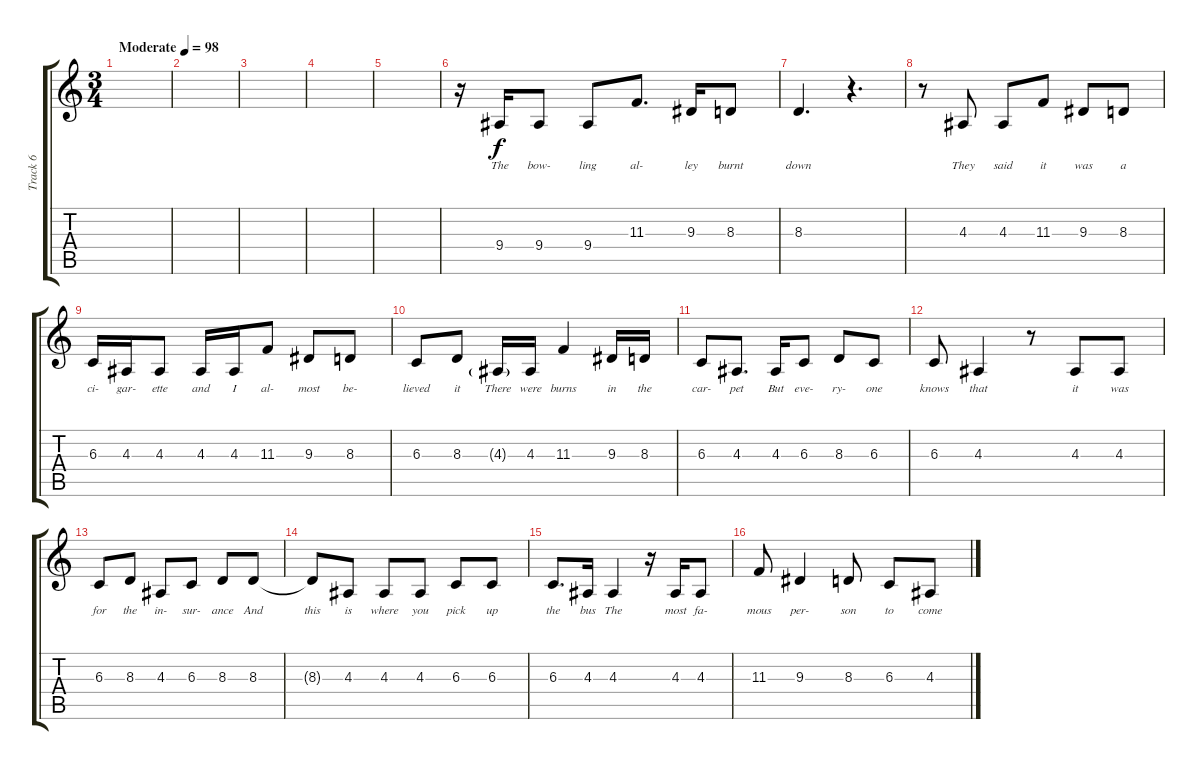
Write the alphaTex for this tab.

\track ("Track 6" "Track 6") {instrument clarinet}
\staff {score tabs}
\tuning (Eb4 Bb3 Gb3 Db3 Ab2 Eb2) {hide}
\ts (3 4)
\tempo (98 "Moderate")
\clef g2
\ks c
|
|
|
|
|
r.16 9.4.16{lyrics (0 "The") lyrics (1 "") lyrics (2 "") lyrics (3 "") lyrics (4 "")} 9.4.8{lyrics (0 "bow-") lyrics (1 "") lyrics (2 "") lyrics (3 "") lyrics (4 "")} 9.4.8{lyrics (0 "ling") lyrics (1 "") lyrics (2 "") lyrics (3 "") lyrics (4 "")} 11.3.8{d lyrics (0 "al-") lyrics (1 "") lyrics (2 "") lyrics (3 "") lyrics (4 "")} 9.3.16{lyrics (0 "ley") lyrics (1 "") lyrics (2 "") lyrics (3 "") lyrics (4 "")} 8.3.8{lyrics (0 "burnt") lyrics (1 "") lyrics (2 "") lyrics (3 "") lyrics (4 "")} |
8.3.4{d lyrics (0 "down") lyrics (1 "") lyrics (2 "") lyrics (3 "") lyrics (4 "")} r.4{d} |
r.8 4.3.8{lyrics (0 "They") lyrics (1 "") lyrics (2 "") lyrics (3 "") lyrics (4 "")} 4.3.8{lyrics (0 "said") lyrics (1 "") lyrics (2 "") lyrics (3 "") lyrics (4 "")} 11.3.8{lyrics (0 "it") lyrics (1 "") lyrics (2 "") lyrics (3 "") lyrics (4 "")} 9.3.8{lyrics (0 "was") lyrics (1 "") lyrics (2 "") lyrics (3 "") lyrics (4 "")} 8.3.8{lyrics (0 "a") lyrics (1 "") lyrics (2 "") lyrics (3 "") lyrics (4 "")} |
6.3.16{lyrics (0 "ci-") lyrics (1 "") lyrics (2 "") lyrics (3 "") lyrics (4 "")} 4.3.16{lyrics (0 "gar-") lyrics (1 "") lyrics (2 "") lyrics (3 "") lyrics (4 "")} 4.3.8{lyrics (0 "ette") lyrics (1 "") lyrics (2 "") lyrics (3 "") lyrics (4 "")} 4.3.16{lyrics (0 "and") lyrics (1 "") lyrics (2 "") lyrics (3 "") lyrics (4 "")} 4.3.16{lyrics (0 "I") lyrics (1 "") lyrics (2 "") lyrics (3 "") lyrics (4 "")} 11.3.8{lyrics (0 "al-") lyrics (1 "") lyrics (2 "") lyrics (3 "") lyrics (4 "")} 9.3.8{lyrics (0 "most") lyrics (1 "") lyrics (2 "") lyrics (3 "") lyrics (4 "")} 8.3.8{lyrics (0 "be-") lyrics (1 "") lyrics (2 "") lyrics (3 "") lyrics (4 "")} |
6.3.8{lyrics (0 "lieved") lyrics (1 "") lyrics (2 "") lyrics (3 "") lyrics (4 "")} 8.3.8{lyrics (0 "it") lyrics (1 "") lyrics (2 "") lyrics (3 "") lyrics (4 "")} 4.3{g}.16{lyrics (0 "There") lyrics (1 "") lyrics (2 "") lyrics (3 "") lyrics (4 "")} 4.3.16{lyrics (0 "were") lyrics (1 "") lyrics (2 "") lyrics (3 "") lyrics (4 "")} 11.3.4{lyrics (0 "burns") lyrics (1 "") lyrics (2 "") lyrics (3 "") lyrics (4 "")} 9.3.16{lyrics (0 "in") lyrics (1 "") lyrics (2 "") lyrics (3 "") lyrics (4 "")} 8.3.16{lyrics (0 "the") lyrics (1 "") lyrics (2 "") lyrics (3 "") lyrics (4 "")} |
6.3.8{lyrics (0 "car-") lyrics (1 "") lyrics (2 "") lyrics (3 "") lyrics (4 "")} 4.3.8{d lyrics (0 "pet") lyrics (1 "") lyrics (2 "") lyrics (3 "") lyrics (4 "")} 4.3.16{lyrics (0 "But") lyrics (1 "") lyrics (2 "") lyrics (3 "") lyrics (4 "")} 6.3.8{lyrics (0 "eve-") lyrics (1 "") lyrics (2 "") lyrics (3 "") lyrics (4 "")} 8.3.8{lyrics (0 "ry-") lyrics (1 "") lyrics (2 "") lyrics (3 "") lyrics (4 "")} 6.3.8{lyrics (0 "one") lyrics (1 "") lyrics (2 "") lyrics (3 "") lyrics (4 "")} |
6.3.8{lyrics (0 "knows") lyrics (1 "") lyrics (2 "") lyrics (3 "") lyrics (4 "")} 4.3.4{lyrics (0 "that") lyrics (1 "") lyrics (2 "") lyrics (3 "") lyrics (4 "")} r.8 4.3.8{lyrics (0 "it") lyrics (1 "") lyrics (2 "") lyrics (3 "") lyrics (4 "")} 4.3.8{lyrics (0 "was") lyrics (1 "") lyrics (2 "") lyrics (3 "") lyrics (4 "")} |
6.3.8{lyrics (0 "for") lyrics (1 "") lyrics (2 "") lyrics (3 "") lyrics (4 "")} 8.3.8{lyrics (0 "the") lyrics (1 "") lyrics (2 "") lyrics (3 "") lyrics (4 "")} 4.3.8{lyrics (0 "in-") lyrics (1 "") lyrics (2 "") lyrics (3 "") lyrics (4 "")} 6.3.8{lyrics (0 "sur-") lyrics (1 "") lyrics (2 "") lyrics (3 "") lyrics (4 "")} 8.3.8{lyrics (0 "ance") lyrics (1 "") lyrics (2 "") lyrics (3 "") lyrics (4 "")} 8.3.8{lyrics (0 "And") lyrics (1 "") lyrics (2 "") lyrics (3 "") lyrics (4 "")} |
8.3{t}.8{lyrics (0 "this") lyrics (1 "") lyrics (2 "") lyrics (3 "") lyrics (4 "")} 4.3.8{lyrics (0 "is") lyrics (1 "") lyrics (2 "") lyrics (3 "") lyrics (4 "")} 4.3.8{lyrics (0 "where") lyrics (1 "") lyrics (2 "") lyrics (3 "") lyrics (4 "")} 4.3.8{lyrics (0 "you") lyrics (1 "") lyrics (2 "") lyrics (3 "") lyrics (4 "")} 6.3.8{lyrics (0 "pick") lyrics (1 "") lyrics (2 "") lyrics (3 "") lyrics (4 "")} 6.3.8{lyrics (0 "up") lyrics (1 "") lyrics (2 "") lyrics (3 "") lyrics (4 "")} |
6.3.8{d lyrics (0 "the") lyrics (1 "") lyrics (2 "") lyrics (3 "") lyrics (4 "")} 4.3.16{lyrics (0 "bus") lyrics (1 "") lyrics (2 "") lyrics (3 "") lyrics (4 "")} 4.3.4{lyrics (0 "The") lyrics (1 "") lyrics (2 "") lyrics (3 "") lyrics (4 "")} r.16 4.3.16{lyrics (0 "most") lyrics (1 "") lyrics (2 "") lyrics (3 "") lyrics (4 "")} 4.3.8{lyrics (0 "fa-") lyrics (1 "") lyrics (2 "") lyrics (3 "") lyrics (4 "")} |
11.3.8{lyrics (0 "mous") lyrics (1 "") lyrics (2 "") lyrics (3 "") lyrics (4 "")} 9.3.4{lyrics (0 "per-") lyrics (1 "") lyrics (2 "") lyrics (3 "") lyrics (4 "")} 8.3.8{lyrics (0 "son") lyrics (1 "") lyrics (2 "") lyrics (3 "") lyrics (4 "")} 6.3.8{lyrics (0 "to") lyrics (1 "") lyrics (2 "") lyrics (3 "") lyrics (4 "")} 4.3.8{lyrics (0 "come") lyrics (1 "") lyrics (2 "") lyrics (3 "") lyrics (4 "")}
